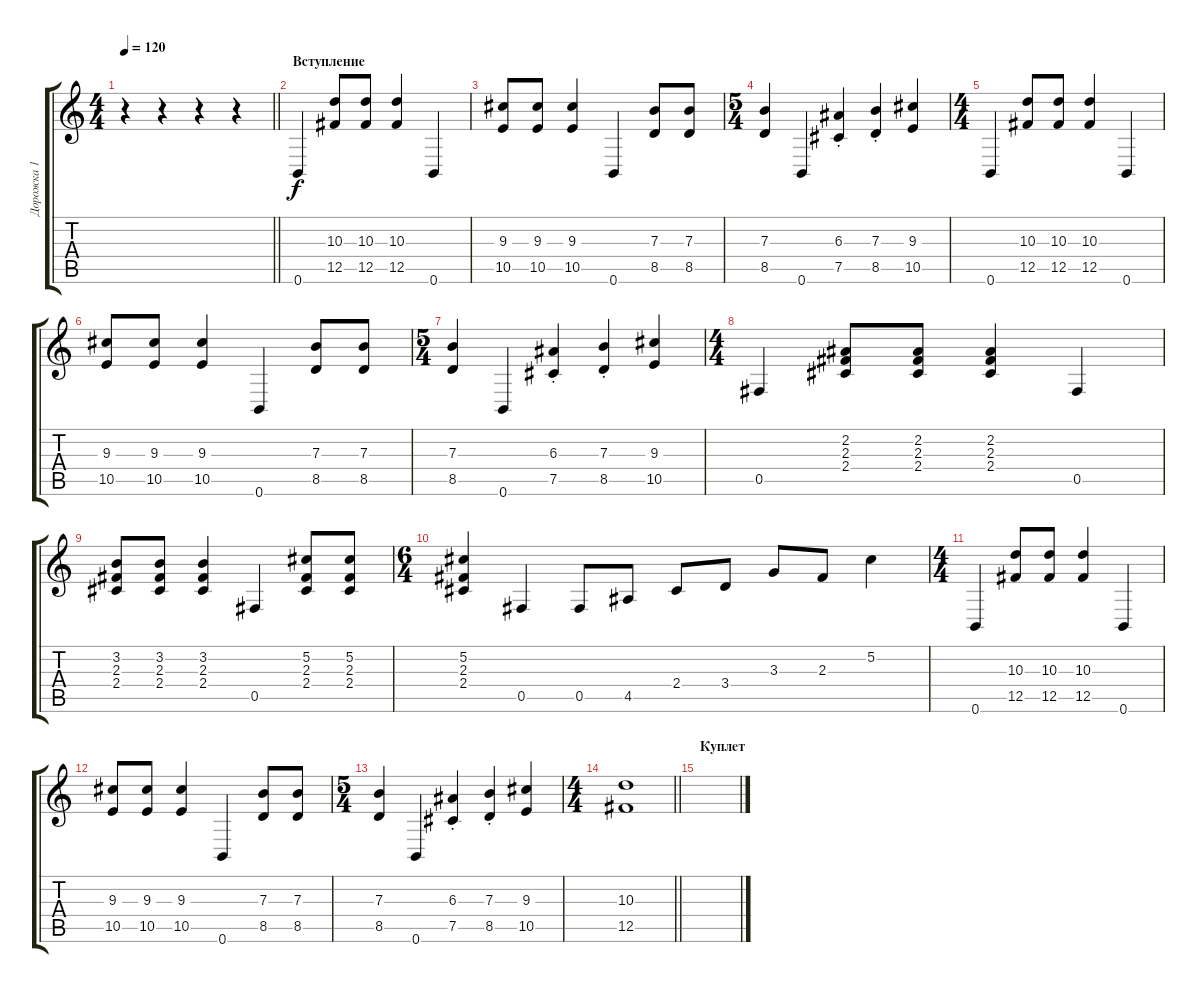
\track ("Дорожка 1" "Дорожка 1") {instrument acousticguitarsteel}
\staff {score tabs}
\tuning (Db4 Ab3 E3 B2 Gb2 B1) {hide}
\ts (4 4)
\tempo 120
\clef g2
\barLineRight lightlight
\ks c
r.4{dy f instrument acousticguitarsteel} r.4 r.4 r.4 |
\section ("" "Вступление")
0.6.4 (10.3 12.5).8 (10.3 12.5).8 (10.3 12.5).4 0.6.4 |
(9.3 10.5).8 (9.3 10.5).8 (9.3 10.5).4 0.6.4 (7.3 8.5).8 (7.3 8.5).8 |
\ts (5 4)
(7.3 8.5).4 0.6.4 (6.3{st} 7.5{st}).4 (7.3{st} 8.5{st}).4 (9.3 10.5).4 |
\ts (4 4)
0.6.4 (10.3 12.5).8 (10.3 12.5).8 (10.3 12.5).4 0.6.4 |
(9.3 10.5).8 (9.3 10.5).8 (9.3 10.5).4 0.6.4 (7.3 8.5).8 (7.3 8.5).8 |
\ts (5 4)
(7.3 8.5).4 0.6.4 (6.3{st} 7.5{st}).4 (7.3{st} 8.5{st}).4 (9.3 10.5).4 |
\ts (4 4)
0.5.4 (2.2 2.3 2.4).8 (2.2 2.3 2.4).8 (2.2 2.3 2.4).4 0.5.4 |
(3.2 2.3 2.4).8 (3.2 2.3 2.4).8 (3.2 2.3 2.4).4 0.5.4 (5.2 2.3 2.4).8 (5.2 2.3 2.4).8 |
\ts (6 4)
(5.2 2.3 2.4).4 0.5.4 0.5.8 4.5.8 2.4.8 3.4.8 3.3.8 2.3.8 5.2.4 |
\ts (4 4)
0.6.4 (10.3 12.5).8 (10.3 12.5).8 (10.3 12.5).4 0.6.4 |
(9.3 10.5).8 (9.3 10.5).8 (9.3 10.5).4 0.6.4 (7.3 8.5).8 (7.3 8.5).8 |
\ts (5 4)
(7.3 8.5).4 0.6.4 (6.3{st} 7.5{st}).4 (7.3{st} 8.5{st}).4 (9.3 10.5).4 |
\ts (4 4)
\barLineRight lightlight
(10.3 12.5).1 |
\section ("" "Куплет")
